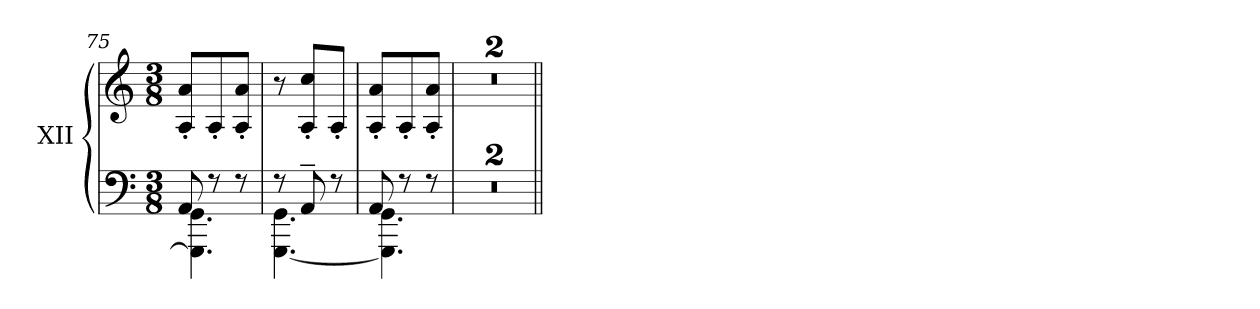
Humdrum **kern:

**kern	**kern
*part1	*part1
*staff2	*staff1
*I"XII	*
*clefF4	*clefG2
*k[]	*k[]
*M3/8	*M3/8
=75	=75
*^	*
8AA/	4.GGG\] 4.GG\	8A/'< 8a/'<L
8r	.	8A'</
8r	.	8A/'< 8a/'<J
=76	=76	=76
8r	[4.GGG\ 4.GG\	8r
8AA~/	.	8A/' 8cc/'L
8r	.	8A'/J
=77	=77	=77
8AA/	4.GGG\] 4.GG\	8A/'< 8a/'<L
8r	.	8A'</
8r	.	8A/'< 8a/'<J
*v	*v	*
=78	=78
4.r	4.r
=79	=79
4.r	4.r
=||	=||
*-	*-
